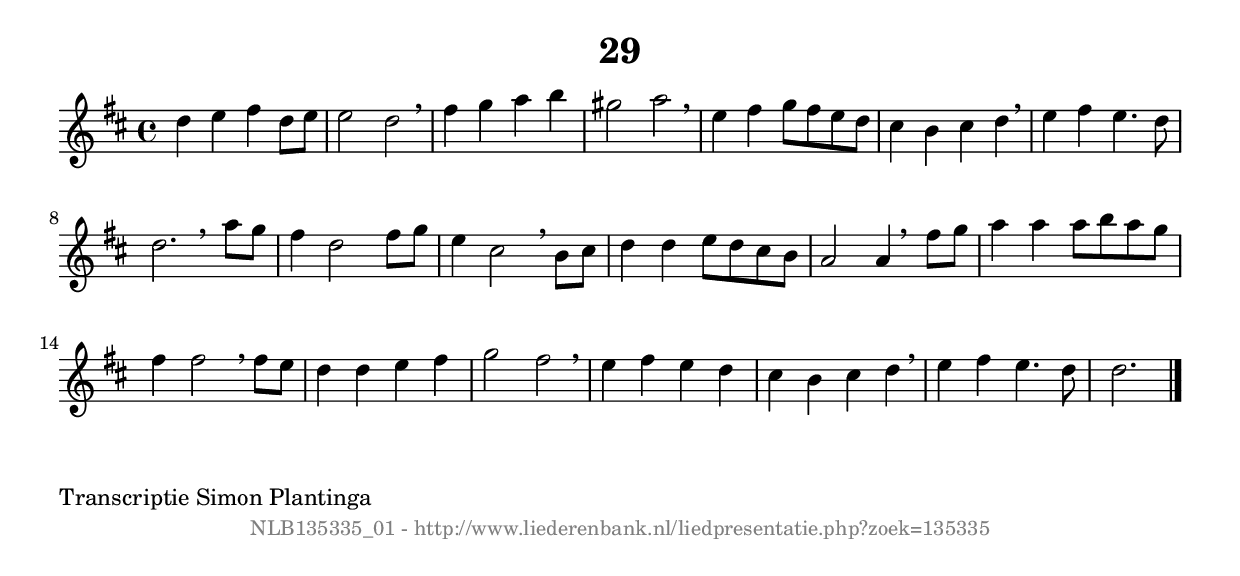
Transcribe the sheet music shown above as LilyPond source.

%
% produced by wce2krn 1.64 (7 June 2014)
%
\version"2.16"
#(append! paper-alist '(("long" . (cons (* 210 mm) (* 2000 mm)))))
#(set-default-paper-size "long")
sb = {\breathe}
mBreak = {\breathe }
bBreak = {\breathe }
x = {\once\override NoteHead #'style = #'cross }
gl=\glissando
itime={\override Staff.TimeSignature #'stencil = ##f }
ficta = {\once\set suggestAccidentals = ##t}
fine = {\once\override Score.RehearsalMark #'self-alignment-X = #1 \mark \markup {\italic{Fine}}}
dc = {\once\override Score.RehearsalMark #'self-alignment-X = #1 \mark \markup {\italic{D.C.}}}
dcf = {\once\override Score.RehearsalMark #'self-alignment-X = #1 \mark \markup {\italic{D.C. al Fine}}}
dcc = {\once\override Score.RehearsalMark #'self-alignment-X = #1 \mark \markup {\italic{D.C. al Coda}}}
ds = {\once\override Score.RehearsalMark #'self-alignment-X = #1 \mark \markup {\italic{D.S.}}}
dsf = {\once\override Score.RehearsalMark #'self-alignment-X = #1 \mark \markup {\italic{D.S. al Fine}}}
dsc = {\once\override Score.RehearsalMark #'self-alignment-X = #1 \mark \markup {\italic{D.S. al Coda}}}
pv = {\set Score.repeatCommands = #'((volta "1"))}
sv = {\set Score.repeatCommands = #'((volta "2"))}
tv = {\set Score.repeatCommands = #'((volta "3"))}
qv = {\set Score.repeatCommands = #'((volta "4"))}
xv = {\set Score.repeatCommands = #'((volta #f))}
\header{ tagline = ""
title = "29"
}
\score {{
\key d \major
\relative g'
{
\set melismaBusyProperties = #'()
\time 4/4
\tempo 4=120
\override Score.MetronomeMark #'transparent = ##t
\override Score.RehearsalMark #'break-visibility = #(vector #t #t #f)
d'4 e4 fis4 d8 e8 | e2 d2 \sb | fis4 g4 a4 b4 | gis2 a2 \sb | e4 fis4 g8 fis8 e8 d8 | cis4 b4 cis4 d4 \sb | e4 fis4 e4. d8 | d2. \bar ":|:" \bBreak
a'8 g8 | fis4 d2 fis8 g8 | e4 cis2 \sb b8 cis8 | d4 d4 e8 d8 cis8 b8 | a2 a4 \bar ":|:" \bBreak
fis'8 g8 | a4 a4 a8 b8 a8 g8 | fis4 fis2 \sb fis8 e8 | d4 d4 e4 fis4 | g2 fis2 \sb | e4 fis4 e4 d4 | cis4 b4 cis4 d4 \sb | e4 fis4 e4. d8 | d2. \bar "|."
 }}
 \midi { }
 \layout {
            indent = 0.0\cm
}
}
\markup { \wordwrap-string #" 
Transcriptie Simon Plantinga
"}
\markup { \vspace #0 } \markup { \with-color #grey \fill-line { \center-column { \smaller "NLB135335_01 - http://www.liederenbank.nl/liedpresentatie.php?zoek=135335" } } }
